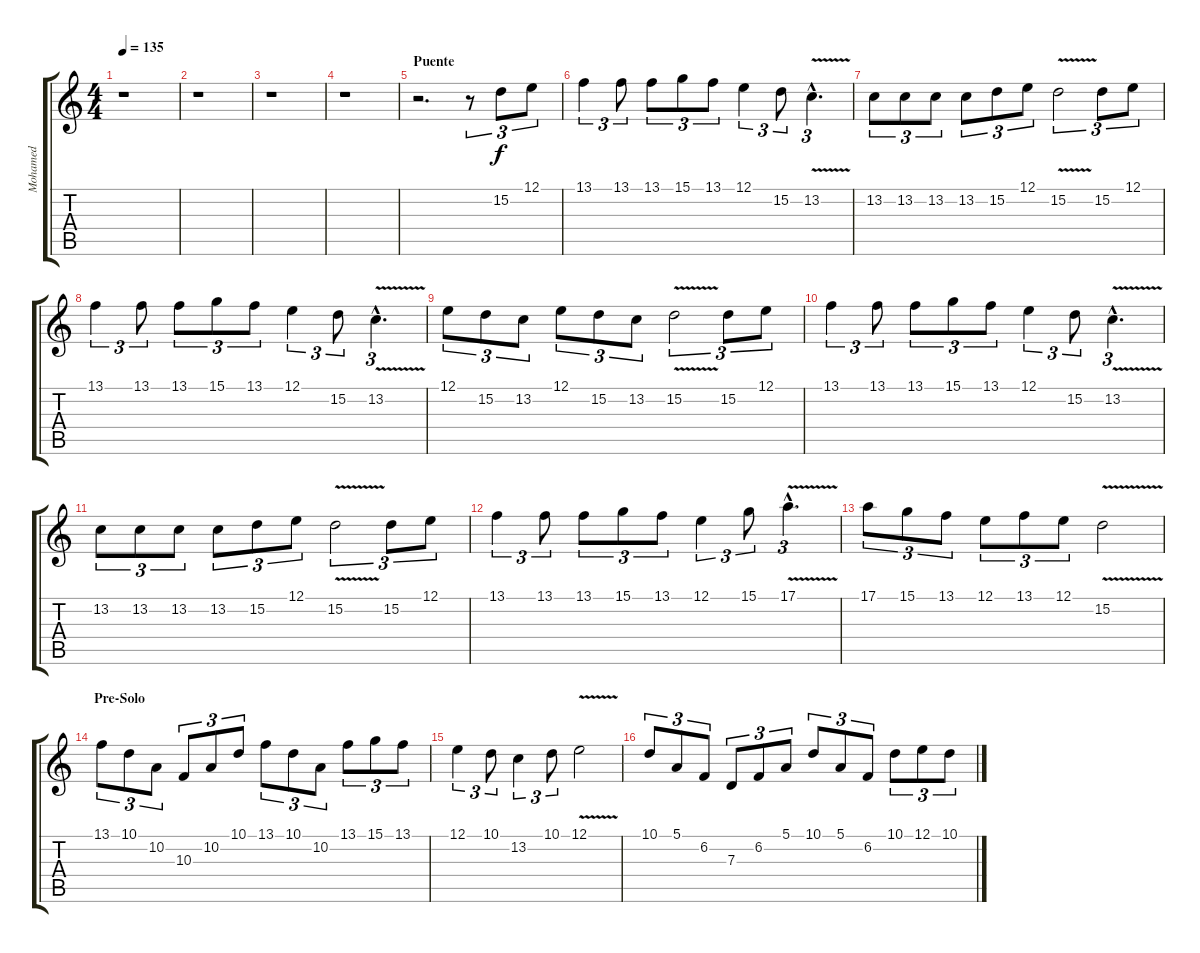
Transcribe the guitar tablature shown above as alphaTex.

\track ("Mohamed" "Mohamed") {instrument violin}
\staff {score tabs}
\tuning (E4 B3 G3 D3 A2 E2) {hide}
\ts (4 4)
\tempo 135
\clef g2
\ks c
r.1{dy f} |
r.1 |
r.1 |
r.1 |
\section ("" "Puente")
r.2{d} r.8{tu (3 2) volume 13 balance 11} 15.2.8{tu (3 2)} 12.1.8{tu (3 2)} |
13.1.4{tu (3 2)} 13.1.8{tu (3 2)} 13.1.8{tu (3 2)} 15.1.8{tu (3 2)} 13.1.8{tu (3 2)} 12.1.4{tu (3 2)} 15.2.8{tu (3 2)} 13.2{v hac}.4{d tu (3 2)} |
13.2.8{tu (3 2)} 13.2.8{tu (3 2)} 13.2.8{tu (3 2)} 13.2.8{tu (3 2)} 15.2.8{tu (3 2)} 12.1.8{tu (3 2)} 15.2{v}.2{tu (3 2)} 15.2.8{tu (3 2)} 12.1.8{tu (3 2)} |
13.1.4{tu (3 2)} 13.1.8{tu (3 2)} 13.1.8{tu (3 2)} 15.1.8{tu (3 2)} 13.1.8{tu (3 2)} 12.1.4{tu (3 2)} 15.2.8{tu (3 2)} 13.2{v hac}.4{d tu (3 2)} |
12.1.8{tu (3 2)} 15.2.8{tu (3 2)} 13.2.8{tu (3 2)} 12.1.8{tu (3 2)} 15.2.8{tu (3 2)} 13.2.8{tu (3 2)} 15.2{v}.2{tu (3 2)} 15.2.8{tu (3 2)} 12.1.8{tu (3 2)} |
13.1.4{tu (3 2)} 13.1.8{tu (3 2)} 13.1.8{tu (3 2)} 15.1.8{tu (3 2)} 13.1.8{tu (3 2)} 12.1.4{tu (3 2)} 15.2.8{tu (3 2)} 13.2{v hac}.4{d tu (3 2)} |
13.2.8{tu (3 2)} 13.2.8{tu (3 2)} 13.2.8{tu (3 2)} 13.2.8{tu (3 2)} 15.2.8{tu (3 2)} 12.1.8{tu (3 2)} 15.2{v}.2{tu (3 2)} 15.2.8{tu (3 2)} 12.1.8{tu (3 2)} |
13.1.4{tu (3 2)} 13.1.8{tu (3 2)} 13.1.8{tu (3 2)} 15.1.8{tu (3 2)} 13.1.8{tu (3 2)} 12.1.4{tu (3 2)} 15.1.8{tu (3 2)} 17.1{v hac}.4{d tu (3 2)} |
17.1.8{tu (3 2)} 15.1.8{tu (3 2)} 13.1.8{tu (3 2)} 12.1.8{tu (3 2)} 13.1.8{tu (3 2)} 12.1.8{tu (3 2)} 15.2{v}.2 |
\section ("" "Pre-Solo")
13.1.8{tu (3 2)} 10.1.8{tu (3 2)} 10.2.8{tu (3 2)} 10.3.8{tu (3 2)} 10.2.8{tu (3 2)} 10.1.8{tu (3 2)} 13.1.8{tu (3 2)} 10.1.8{tu (3 2)} 10.2.8{tu (3 2)} 13.1.8{tu (3 2)} 15.1.8{tu (3 2)} 13.1.8{tu (3 2)} |
12.1.4{tu (3 2)} 10.1.8{tu (3 2)} 13.2.4{tu (3 2)} 10.1.8{tu (3 2)} 12.1{v}.2 |
10.1.8{tu (3 2)} 5.1.8{tu (3 2)} 6.2.8{tu (3 2)} 7.3.8{tu (3 2)} 6.2.8{tu (3 2)} 5.1.8{tu (3 2)} 10.1.8{tu (3 2)} 5.1.8{tu (3 2)} 6.2.8{tu (3 2)} 10.1.8{tu (3 2)} 12.1.8{tu (3 2)} 10.1.8{tu (3 2)}
